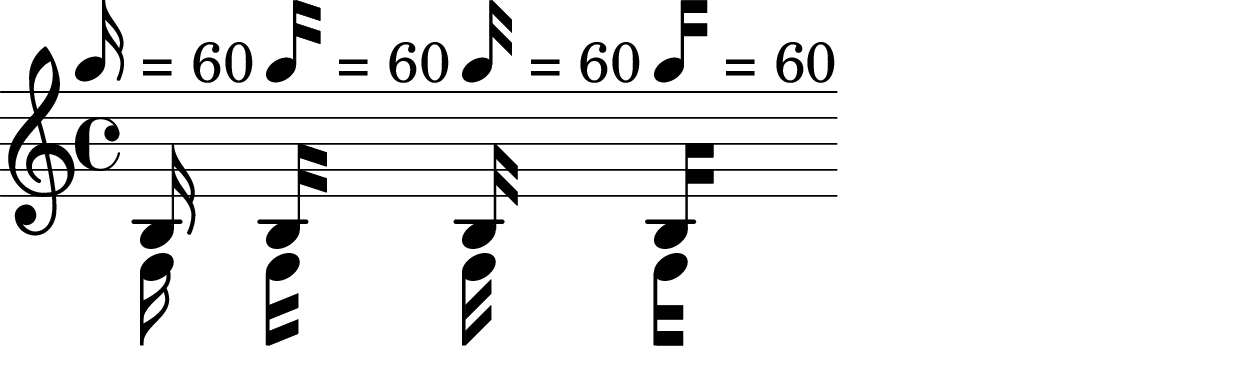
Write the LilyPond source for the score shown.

%% Generated by lilypond-book
%% Options: [exampleindent=10.16\mm,indent=0\mm,line-width=160\mm,paper-height=845.047\pt,paper-width=597.508\pt,papersize='(cons (* 597.508 pt) (* 845.047 pt))]
\include "lilypond-book-preamble.ly"


% ****************************************************************
% Start cut-&-pastable-section
% ****************************************************************

#(ly:set-option 'eps-box-padding 3.000000)



\paper {
  #(set-paper-size '(cons (* 597.508 pt) (* 845.047 pt)))
  indent = 0\mm
  line-width = 160\mm
  % offset the left padding, also add 1mm as lilypond creates cropped
  % images with a little space on the right
  line-width = #(- line-width (* mm  3.000000) (* mm 1))
}

\layout {
  
}




% ****************************************************************
% ly snippet:
% ****************************************************************
\sourcefilename "/lilypond-2.25.16/input/regression/flags-straight-layout-staff-size.ly"
\sourcefileline 0
\version "2.23.14"

\header {
  texidoc = "Straight flags scale according to @code{layout-set-staff-size} in
@code{MetronomeMark}, @code{TextScript} and music."
}

\layout { \markLengthOn }

note = { \autoBeamOff \tempo 16 = 60 b16_\markup \note-by-number #4 #0 #-1 }

mus = {
  \note
  \override Score.MetronomeMark.flag-style = #'modern-straight-flag
  \override TextScript.flag-style = #'modern-straight-flag
  \override Flag.stencil = #modern-straight-flag
  \note
  \override Score.MetronomeMark.flag-style = #'old-straight-flag
  \override TextScript.flag-style = #'old-straight-flag
  \override Flag.stencil = #old-straight-flag
  \note
  \override Score.MetronomeMark.flag-style = #'flat-flag
  \override TextScript.flag-style = #'flat-flag
  \override Flag.stencil = #flat-flag
  \note
}

\score { \mus \layout { #(layout-set-staff-size 6) } }

\score { \mus }

\score { \mus \layout { #(layout-set-staff-size 50) } }



% ****************************************************************
% end ly snippet
% ****************************************************************
